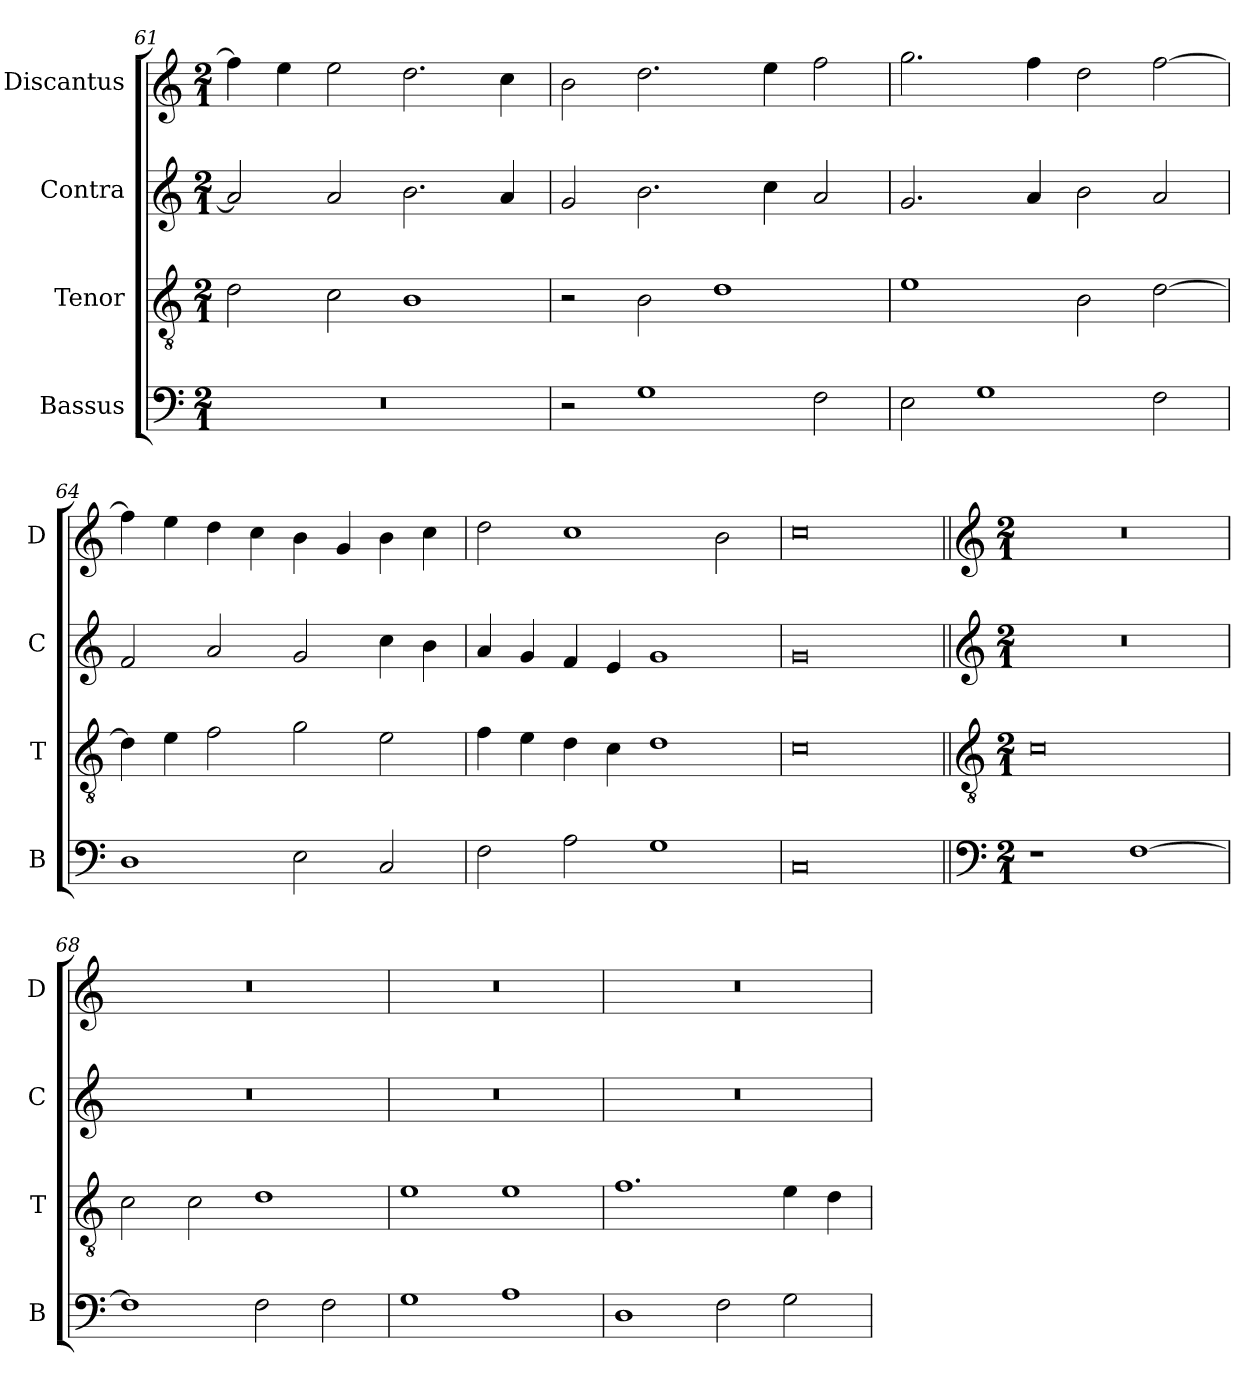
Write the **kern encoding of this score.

**kern	**kern	**kern	**kern
*part4	*part3	*part2	*part1
*staff4	*staff3	*staff2	*staff1
*I"Bassus	*I"Tenor	*I"Contra	*I"Discantus
*I'B	*I'T	*I'C	*I'D
*clefF4	*clefGv2	*clefG2	*clefG2
*k[]	*k[]	*k[]	*k[]
*M2/1	*M2/1	*M2/1	*M2/1
=61	=61	=61	=61
0r	2d\	2a/]	4ff\]
.	.	.	4ee\
.	2c\	2a/	2ee\
.	1B	2.b\	2.dd\
.	.	4a/	4cc\
=62	=62	=62	=62
2r	2r	2g/	2b\
1G	2B\	2.b\	2.dd\
.	1d	.	.
.	.	4cc\	4ee\
2F\	.	2a/	2ff\
=63	=63	=63	=63
2E\	1e	2.g/	2.gg\
1G	.	.	.
.	.	4a/	4ff\
.	2B\	2b\	2dd\
2F\	[2d\	2a/	[2ff\
=64	=64	=64	=64
1D	4d\]	2f/	4ff\]
.	4e\	.	4ee\
.	2f\	2a/	4dd\
.	.	.	4cc\
2E\	2g\	2g/	4b\
.	.	.	4g/
2C/	2e\	4cc\	4b\
.	.	4b\	4cc\
=65	=65	=65	=65
2F\	4f\	4a/	2dd\
.	4e\	4g/	.
2A\	4d\	4f/	1cc
.	4c\	4e/	.
1G	1d	1g	.
.	.	.	2b\
=66	=66	=66	=66
0C	0c	0g	0cc
!!LO:LB:g=z
=67||	=67||	=67||	=67||
*clefF4	*clefGv2	*clefG2	*clefG2
*k[]	*k[]	*k[]	*k[]
*M2/1	*M2/1	*M2/1	*M2/1
1r	0c	0r	0r
[1F	.	.	.
=68	=68	=68	=68
1F]	2c\	0r	0r
.	2c\	.	.
2F\	1d	.	.
2F\	.	.	.
=69	=69	=69	=69
1G	1e	0r	0r
1A	1e	.	.
=70	=70	=70	=70
1D	1.f	0r	0r
2F\	.	.	.
2G\	4e\	.	.
.	4d\	.	.
=	=	=	=
*-	*-	*-	*-
